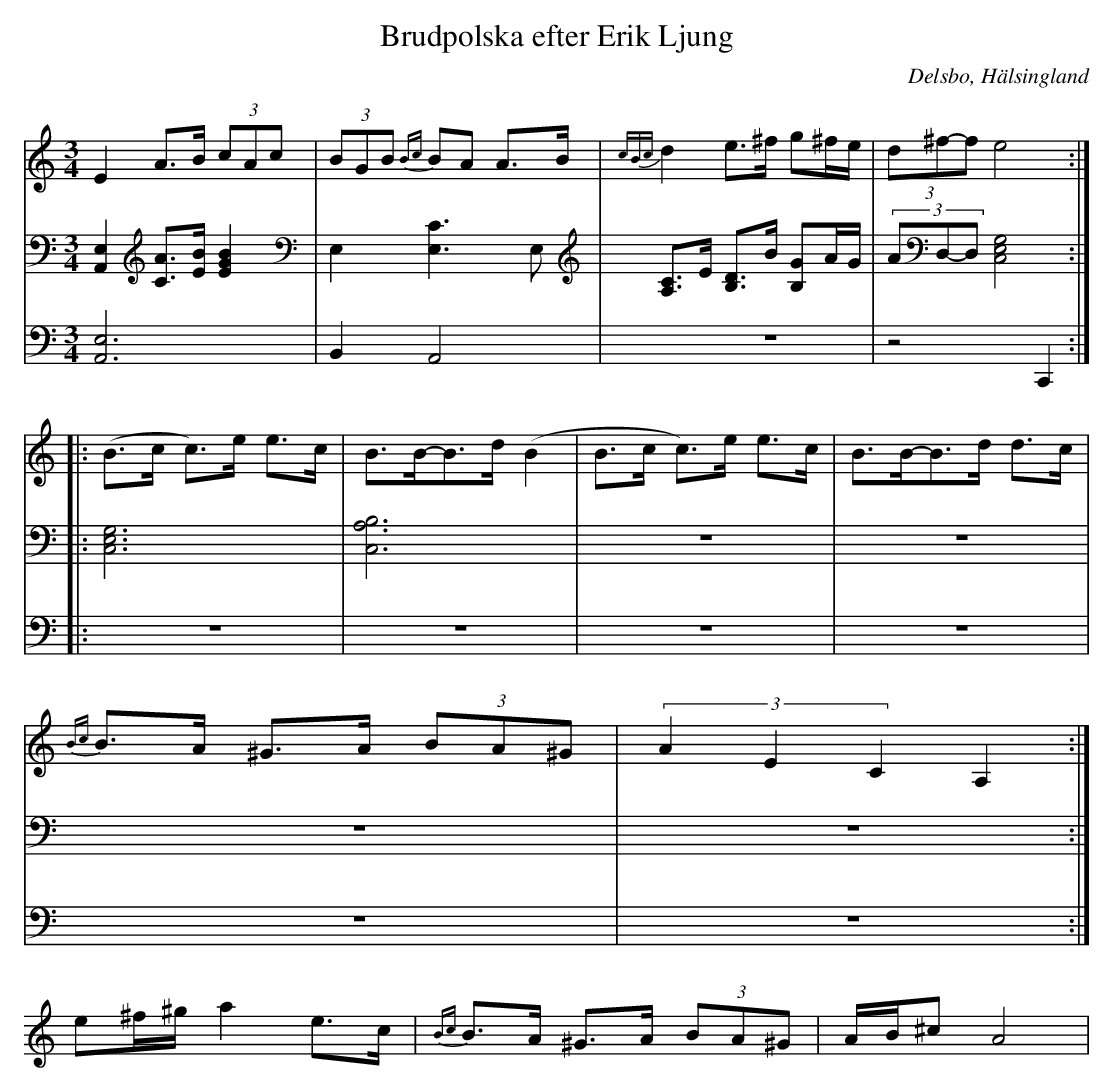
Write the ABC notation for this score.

X:1
T: Brudpolska efter Erik Ljung
Q: 105
O: Delsbo, Hälsingland
M: 3/4
L: 1/8
K: Am
V:1
V:2
V:3 Merge
V:1
E2 A>B (3cAc| (3BGB {Bc}BA A>B|{cBc}d2 e>^f g^f/e/|(3d^f-f e4 :|
|:(B>c c)>e e>c|B>B-B>d (B2|B>c c)>e e>c|B>B-B>d d>c|
{Bc}B>A ^G>A (3BA^G|(3A2E2C2 A,2:|
e^f/^g/ a2 e>c|{Bc}B>A ^G>A (3BA^G|A/B/^c A4|
V:2
[A,,2E,2] [AC]>[BE] [B2E2G2]|E,2 [C3E,3]E,|[A,C]>E [B,D]>B [B,G]A/G/|(3AD,-D, [E,4G,4C,4]:|
|:[E,6G,6C,6]|[B,6A,6C,6]|z6|z6|
z6|z6:|
V:3
[A,,6E,6]|B,,2 A,,4|z6|z4 C,,2:|
|:z6|z6|z6|z6|
z6|z6:|
